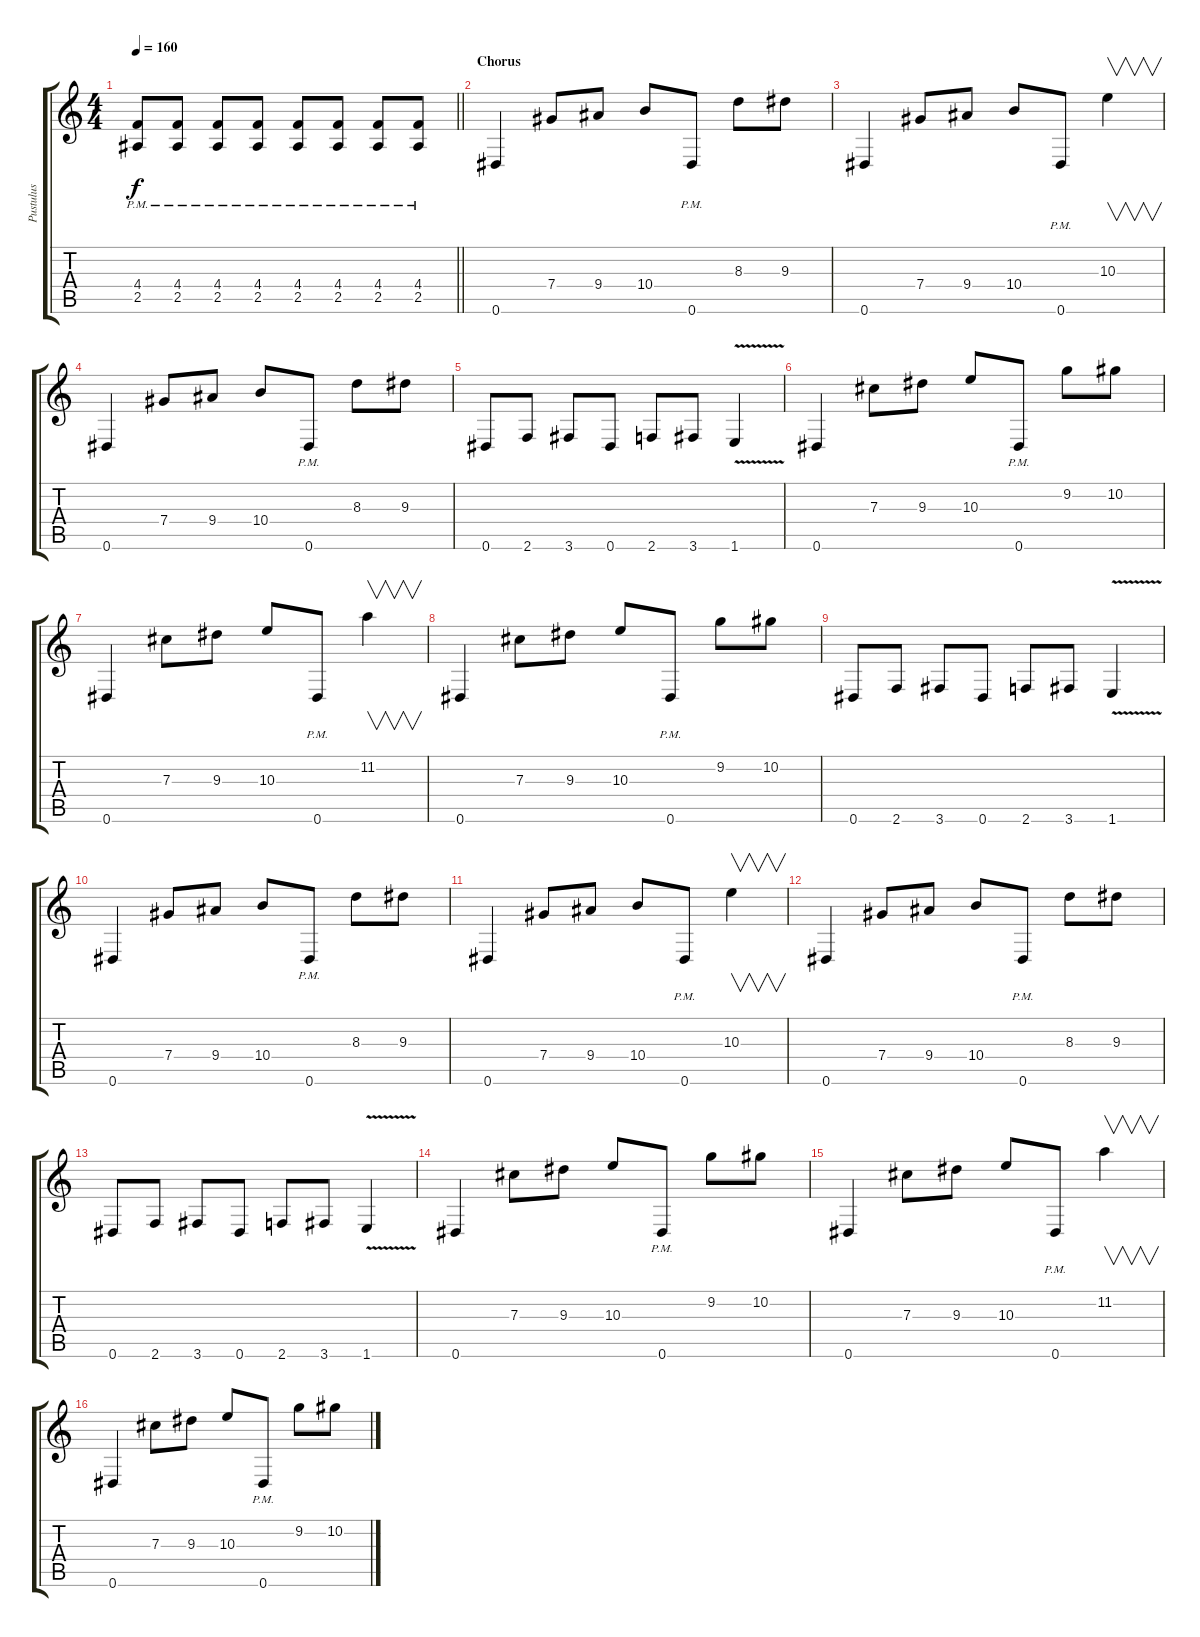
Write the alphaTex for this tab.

\track ("Pustulus" "Pustulus") {instrument overdrivenguitar}
\staff {score tabs}
\tuning (Eb4 Bb3 Gb3 Db3 Ab2 Eb2) {hide}
\ts (4 4)
\tempo 160
\clef g2
\barLineRight lightlight
\ks c
(4.4{pm} 2.5{pm}).8{dy f} (4.4{pm} 2.5{pm}).8 (4.4{pm} 2.5{pm}).8 (4.4{pm} 2.5{pm}).8 (4.4{pm} 2.5{pm}).8 (4.4{pm} 2.5{pm}).8 (4.4{pm} 2.5{pm}).8 (4.4{pm} 2.5{pm}).8 |
\section ("" "Chorus")
0.6.4 7.4.8 9.4.8 10.4.8 0.6{pm}.8 8.3.8 9.3.8 |
0.6.4 7.4.8 9.4.8 10.4.8 0.6{pm}.8 10.3.4{v} |
0.6.4 7.4.8 9.4.8 10.4.8 0.6{pm}.8 8.3.8 9.3.8 |
0.6.8 2.6.8 3.6.8 0.6.8 2.6.8 3.6.8 1.6{v}.4 |
0.6.4 7.3.8 9.3.8 10.3.8 0.6{pm}.8 9.2.8 10.2.8 |
0.6.4 7.3.8 9.3.8 10.3.8 0.6{pm}.8 11.2.4{v} |
0.6.4 7.3.8 9.3.8 10.3.8 0.6{pm}.8 9.2.8 10.2.8 |
0.6.8 2.6.8 3.6.8 0.6.8 2.6.8 3.6.8 1.6{v}.4 |
0.6.4 7.4.8 9.4.8 10.4.8 0.6{pm}.8 8.3.8 9.3.8 |
0.6.4 7.4.8 9.4.8 10.4.8 0.6{pm}.8 10.3.4{v} |
0.6.4 7.4.8 9.4.8 10.4.8 0.6{pm}.8 8.3.8 9.3.8 |
0.6.8 2.6.8 3.6.8 0.6.8 2.6.8 3.6.8 1.6{v}.4 |
0.6.4 7.3.8 9.3.8 10.3.8 0.6{pm}.8 9.2.8 10.2.8 |
0.6.4 7.3.8 9.3.8 10.3.8 0.6{pm}.8 11.2.4{v} |
0.6.4 7.3.8 9.3.8 10.3.8 0.6{pm}.8 9.2.8 10.2.8
